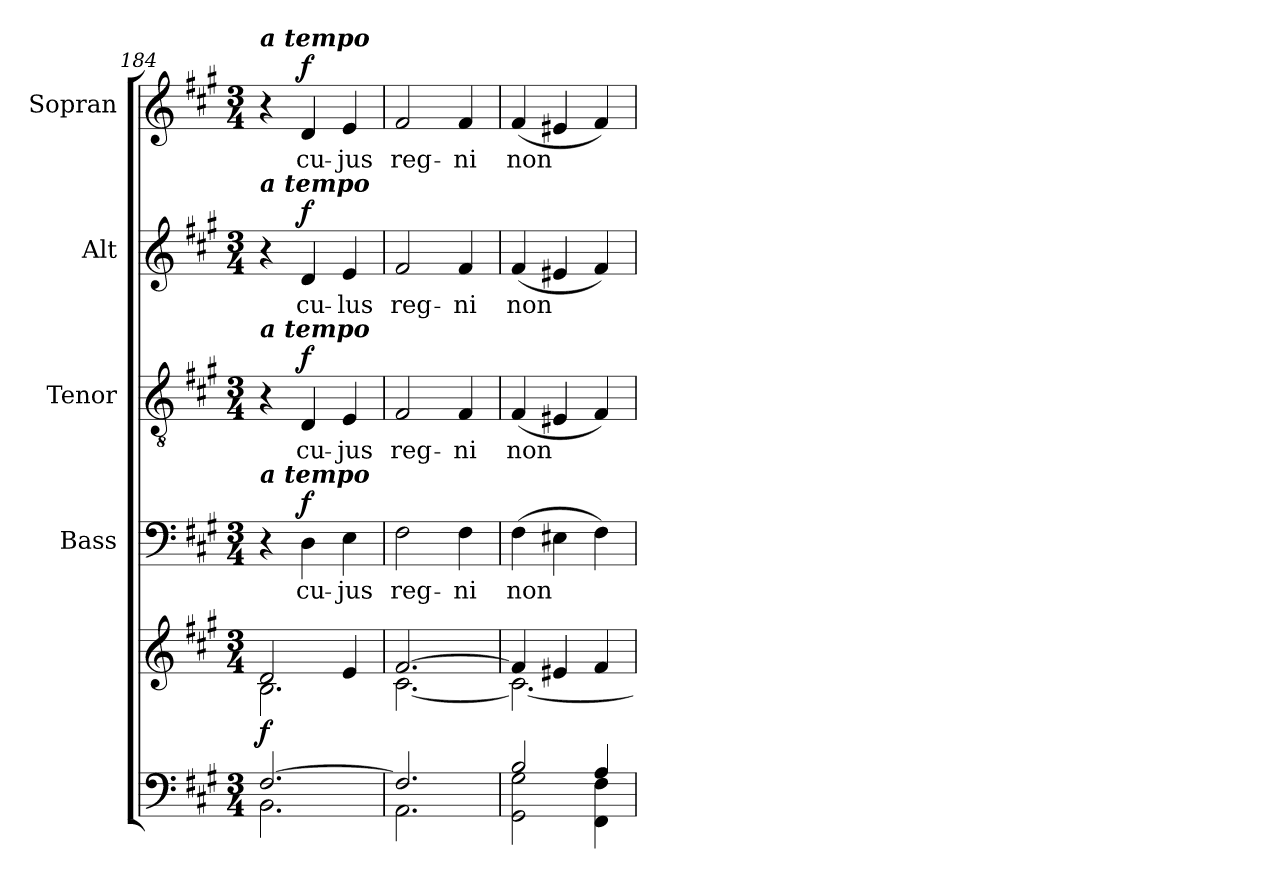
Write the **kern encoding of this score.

**kern	**kern	**dynam	**kern	**text	**dynam	**kern	**text	**dynam	**kern	**text	**dynam	**kern	**text	**dynam
*part5	*part5	*part5	*part4	*part4	*part4	*part3	*part3	*part3	*part2	*part2	*part2	*part1	*part1	*part1
*staff6	*staff5	*staff5/6	*staff4	*staff4	*staff4	*staff3	*staff3	*staff3	*staff2	*staff2	*staff2	*staff1	*staff1	*staff1
*	*	*	*I"Bass	*	*	*I"Tenor	*	*	*I"Alt	*	*	*I"Sopran	*	*
*	*	*	*I'B.	*	*	*I'T.	*	*	*I'A.	*	*	*I'S.	*	*
!!LO:LB:g=z
*clefF4	*clefG2	*	*clefF4	*	*	*clefGv2	*	*	*clefG2	*	*	*clefG2	*	*
*k[f#c#g#]	*k[f#c#g#]	*	*k[f#c#g#]	*	*	*k[f#c#g#]	*	*	*k[f#c#g#]	*	*	*k[f#c#g#]	*	*
*A:	*A:	*	*A:	*	*	*A:	*	*	*A:	*	*	*A:	*	*
*M3/4	*M3/4	*	*M3/4	*	*	*M3/4	*	*	*M3/4	*	*	*M3/4	*	*
=184	=184	=184	=184	=184	=184	=184	=184	=184	=184	=184	=184	=184	=184	=184
*^	*^	*	*	*	*	*	*	*	*	*	*	*	*	*
!	!	!	!	!	!	!	!	!	!	!	!	!	!	!LO:TX:a:Bi:t=a tempo	!	!
!	!	!	!	!	!	!	!	!	!	!	!LO:TX:a:Bi:t=a tempo	!	!	!	!	!
!	!	!	!	!	!	!	!	!LO:TX:a:Bi:t=a tempo	!	!	!	!	!	!	!	!
!	!	!	!	!	!LO:TX:a:Bi:t=a tempo	!	!	!	!	!	!	!	!	!	!	!
!	!	!	!	!LO:DY:b	!	!	!	!	!	!	!	!	!	!	!	!
[>2.F#/	2.BB\	2d/	2.B\	f	4r	.	.	4r	.	.	4r	.	.	4r	.	.
!	!	!	!	!	!	!LO:LY:b	!LO:DY:b	!	!LO:LY:b	!LO:DY:b	!	!LO:LY:b	!LO:DY:b	!	!LO:LY:b	!LO:DY:b
.	.	.	.	.	4D\	cu-	f	4D/	cu-	f	4d/	cu-	f	4d/	cu-	f
!	!	!	!	!	!	!LO:LY:b	!	!	!LO:LY:b	!	!	!LO:LY:b	!	!	!LO:LY:b	!
.	.	4e/	.	.	4E\	-jus	.	4E/	-jus	.	4e/	-lus	.	4e/	-jus	.
=185	=185	=185	=185	=185	=185	=185	=185	=185	=185	=185	=185	=185	=185	=185	=185	=185
!	!	!	!	!	!	!LO:LY:b	!	!	!LO:LY:b	!	!	!LO:LY:b	!	!	!LO:LY:b	!
2.F#/]	2.AA\	[>2.f#/	[<2.c#\	.	2F#\	reg-	.	2F#/	reg-	.	2f#/	reg-	.	2f#/	reg-	.
!	!	!	!	!	!	!LO:LY:b	!	!	!LO:LY:b	!	!	!LO:LY:b	!	!	!LO:LY:b	!
.	.	.	.	.	4F#\	-ni	.	4F#/	-ni	.	4f#/	-ni	.	4f#/	-ni	.
=186	=186	=186	=186	=186	=186	=186	=186	=186	=186	=186	=186	=186	=186	=186	=186	=186
!	!	!	!	!	!	!LO:LY:b	!	!	!LO:LY:b	!	!	!LO:LY:b	!	!	!LO:LY:b	!
2B/	2GG#\ 2G#\	4f#/]	2.c#\_	.	(>4F#\	non	.	(<4F#/	non	.	(<4f#/	non	.	(<4f#/	non	.
.	.	4e#X/	.	.	4E#X\	.	.	4E#X/	.	.	4e#X/	.	.	4e#X/	.	.
4A/	4FF#\ 4F#\	4f#/	.	.	4F#\)	.	.	4F#/)	.	.	4f#/)	.	.	4f#/)	.	.
*v	*v	*	*	*	*	*	*	*	*	*	*	*	*	*	*	*
*	*v	*v	*	*	*	*	*	*	*	*	*	*	*	*	*
=	=	=	=	=	=	=	=	=	=	=	=	=	=	=
*-	*-	*-	*-	*-	*-	*-	*-	*-	*-	*-	*-	*-	*-	*-
